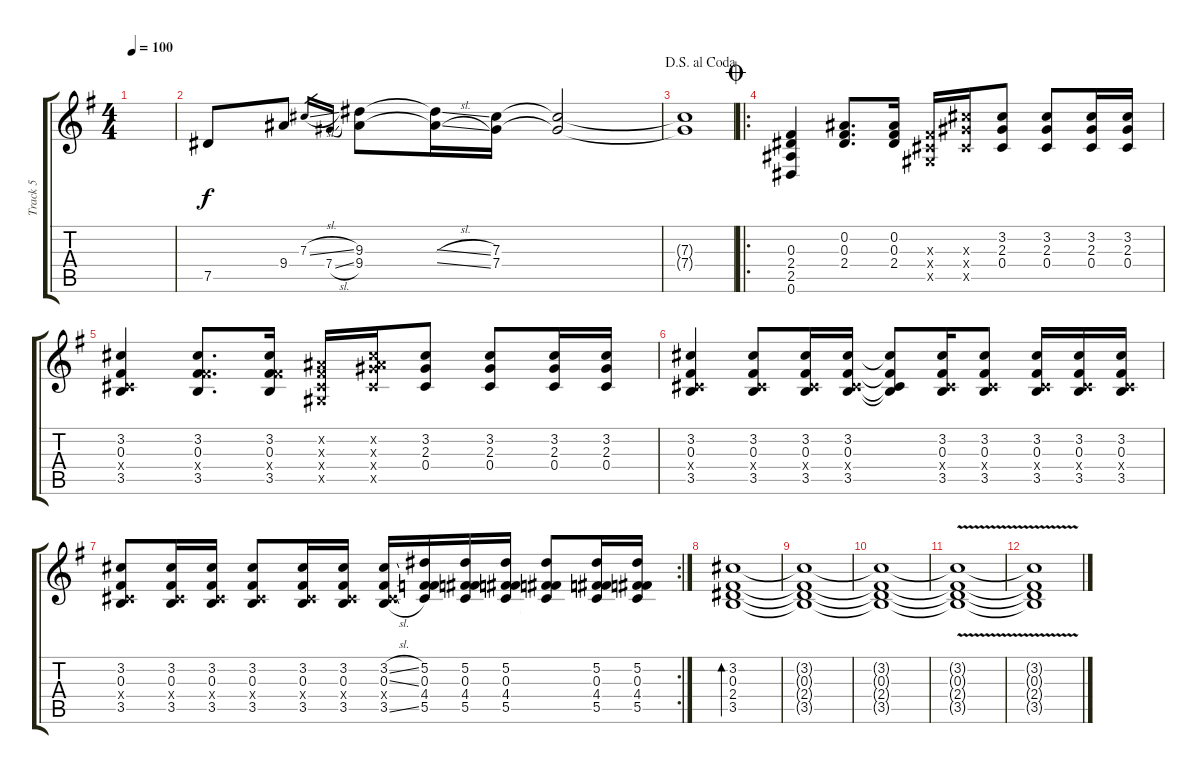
\track ("Track 5" "Track 5") {instrument overdrivenguitar}
\staff {score tabs}
\tuning (Eb4 Bb3 Gb3 Db3 Ab2 Eb2) {hide}
\ts (4 4)
\tempo 100
\clef g2
\ks g
|
7.5.8 9.4.8 7.3{sl}.16{gr} 7.4{sl}.16{gr} (9.3 9.4).8 (9.3{sl t} 9.4{sl t}).16 (7.3 7.4).16 (7.3{t} 7.4{t}).2 |
\jump dalsegnoalcoda
(7.3{t} 7.4{t}).1 |
\ro
\jump coda
(0.3 2.4 2.5 0.6).4 (0.2 0.3 2.4).8{d} (0.2 0.3 2.4).16 (0.3{x} 0.4{x} 0.5{x}).16 (7.3{x} 7.4{x} 5.5{x}).16 (3.2 2.3 0.4).8 (3.2 2.3 0.4).8 (3.2 2.3 0.4).16 (3.2 2.3 0.4).16 |
(3.2 0.3 0.4{x} 3.5).4 (3.2 0.3 5.4{x} 3.5).8{d} (3.2 0.3 5.4{x} 3.5).16 (0.2{x} 0.3{x} 0.4{x} 0.5{x}).16 (0.2{x} 7.3{x} 7.4{x} 5.5{x}).16 (3.2 2.3 0.4).8 (3.2 2.3 0.4).8 (3.2 2.3 0.4).16 (3.2 2.3 0.4).16 |
(3.2 0.3 0.4{x} 3.5).4 (3.2 0.3 0.4{x} 3.5).8 (3.2 0.3 0.4{x} 3.5).16 (3.2 0.3 0.4{x} 3.5).16 (3.2{t} 0.3{t} 0.4{t} 3.5{t}).8 (3.2 0.3 0.4{x} 3.5).16 (3.2 0.3 0.4{x} 3.5).8 (3.2 0.3 0.4{x} 3.5).16 (3.2 0.3 0.4{x} 3.5).16 (3.2 0.3 0.4{x} 3.5).16 |
\rc 2
(3.2 0.3 0.4{x} 3.5).8 (3.2 0.3 0.4{x} 3.5).16 (3.2 0.3 0.4{x} 3.5).16 (3.2 0.3 0.4{x} 3.5).8 (3.2 0.3 0.4{x} 3.5).16 (3.2 0.3 0.4{x} 3.5).16 (3.2{sl} 0.3{sl} 0.4{x} 3.5{sl}).16 (5.2 0.3 4.4 5.5).16 (5.2 0.3 4.4 5.5).16 (5.2 0.3 4.4 5.5).16 (5.2{t} 0.3{t} 4.4{t} 5.5{t}).8 (5.2 0.3 4.4 5.5).16 (5.2 0.3 4.4 5.5).16 |
(3.2 0.3 2.4 3.5).1{bd 120} |
(3.2{t} 0.3{t} 2.4{t} 3.5{t}).1 |
(3.2{t} 0.3{t} 2.4{t} 3.5{t}).1 |
(3.2{v t} 0.3{v t} 2.4{v t} 3.5{v t}).1 |
(3.2{t} 0.3{t} 2.4{t} 3.5{t}).1
